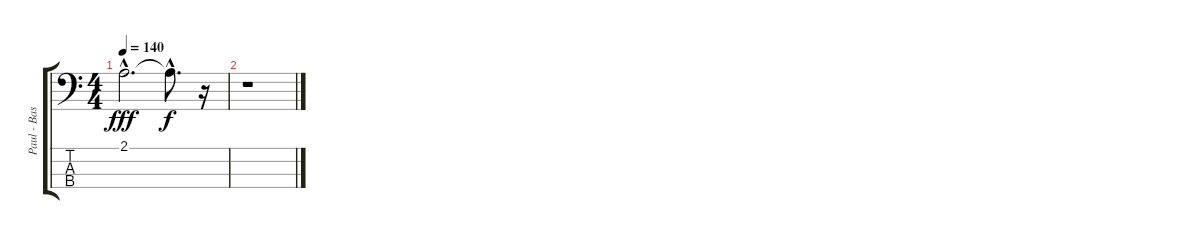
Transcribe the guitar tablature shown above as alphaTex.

\track ("Paul - Bass" "Paul - Bas") {instrument electricbasspick}
\staff {score tabs}
\tuning (G2 D2 A1 E1) {hide}
\ts (4 4)
\tempo 140
\clef f4
\ks c
2.1{hac}.2{d dy fff} 2.1{hac t}.8{d dy f} r.16 |
r.1
